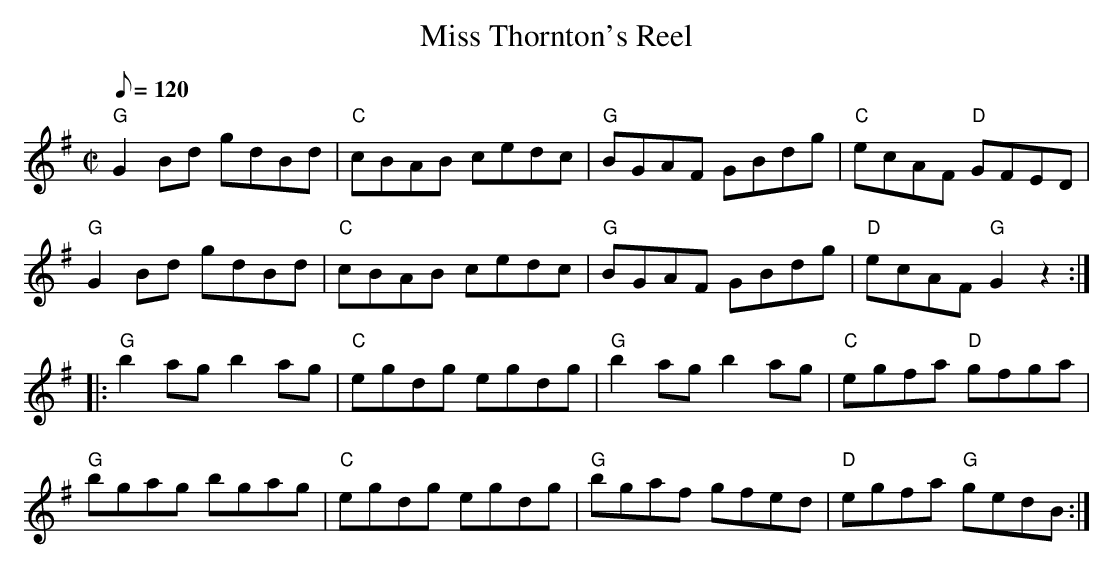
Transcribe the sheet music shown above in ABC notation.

X:1
T:Miss Thornton's Reel
M:C|
L:1/8
Q:120
K:G
"G"G2Bd gdBd | "C"cBAB cedc | "G"BGAF GBdg | "C"ecAF "D"GFED |
"G"G2Bd gdBd | "C"cBAB cedc | "G"BGAF GBdg | "D"ecAF "G"G2z2 :|:
"G"b2agb2ag | "C"egdg egdg | "G"b2agb2ag | "C"egfa "D"gfga |
"G"bgag bgag | "C"egdg egdg | "G"bgaf gfed | "D"egfa "G"gedB :|]
